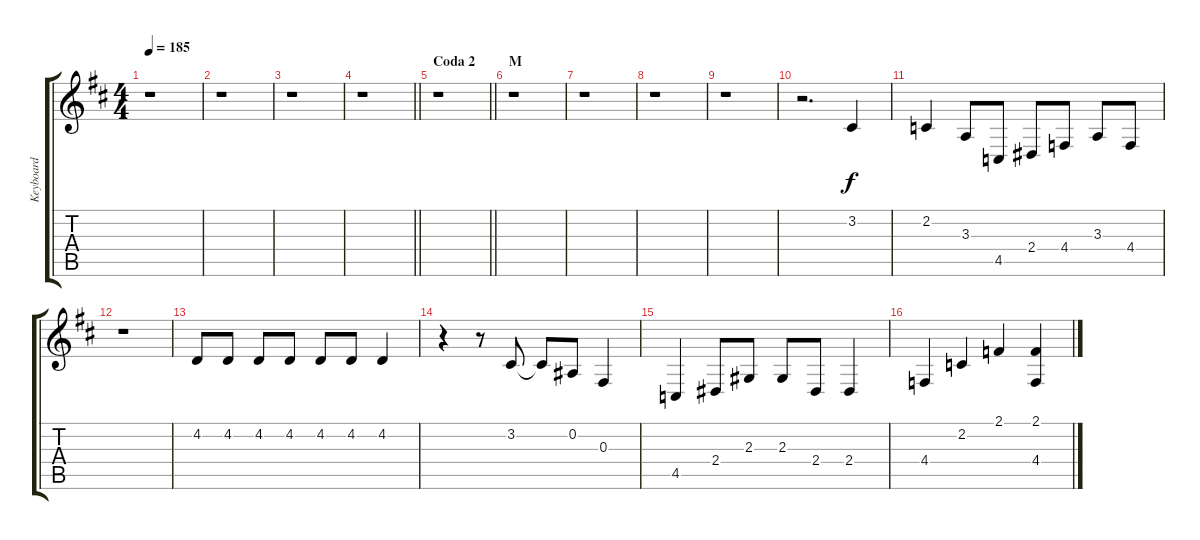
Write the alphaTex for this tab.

\track ("Keyboard" "Keyboard") {instrument electricgrandpiano}
\staff {score tabs}
\tuning (Eb4 Bb3 Gb3 Db3 Ab2 Eb2) {hide}
\ts (4 4)
\tempo 185
\clef g2
\ks d
r.1{dy f} |
r.1 |
r.1 |
\barLineRight lightlight
r.1 |
\section ("" "Coda 2")
\barLineRight lightlight
r.1 |
\section ("" "M")
r.1 |
r.1 |
r.1 |
r.1 |
r.2{d} 3.2.4 |
2.2.4 3.3.8 4.5.8 2.4.8 4.4.8 3.3.8 4.4.8 |
r.1 |
4.2.8 4.2.8 4.2.8 4.2.8 4.2.8 4.2.8 4.2.4 |
r.4 r.8 3.2.8 3.2{t}.8 0.2.8 0.3.4 |
4.5.4 2.4.8 2.3.8 2.3.8 2.4.8 2.4.4 |
4.4.4 2.2.4 2.1.4 (2.1 4.4).4
